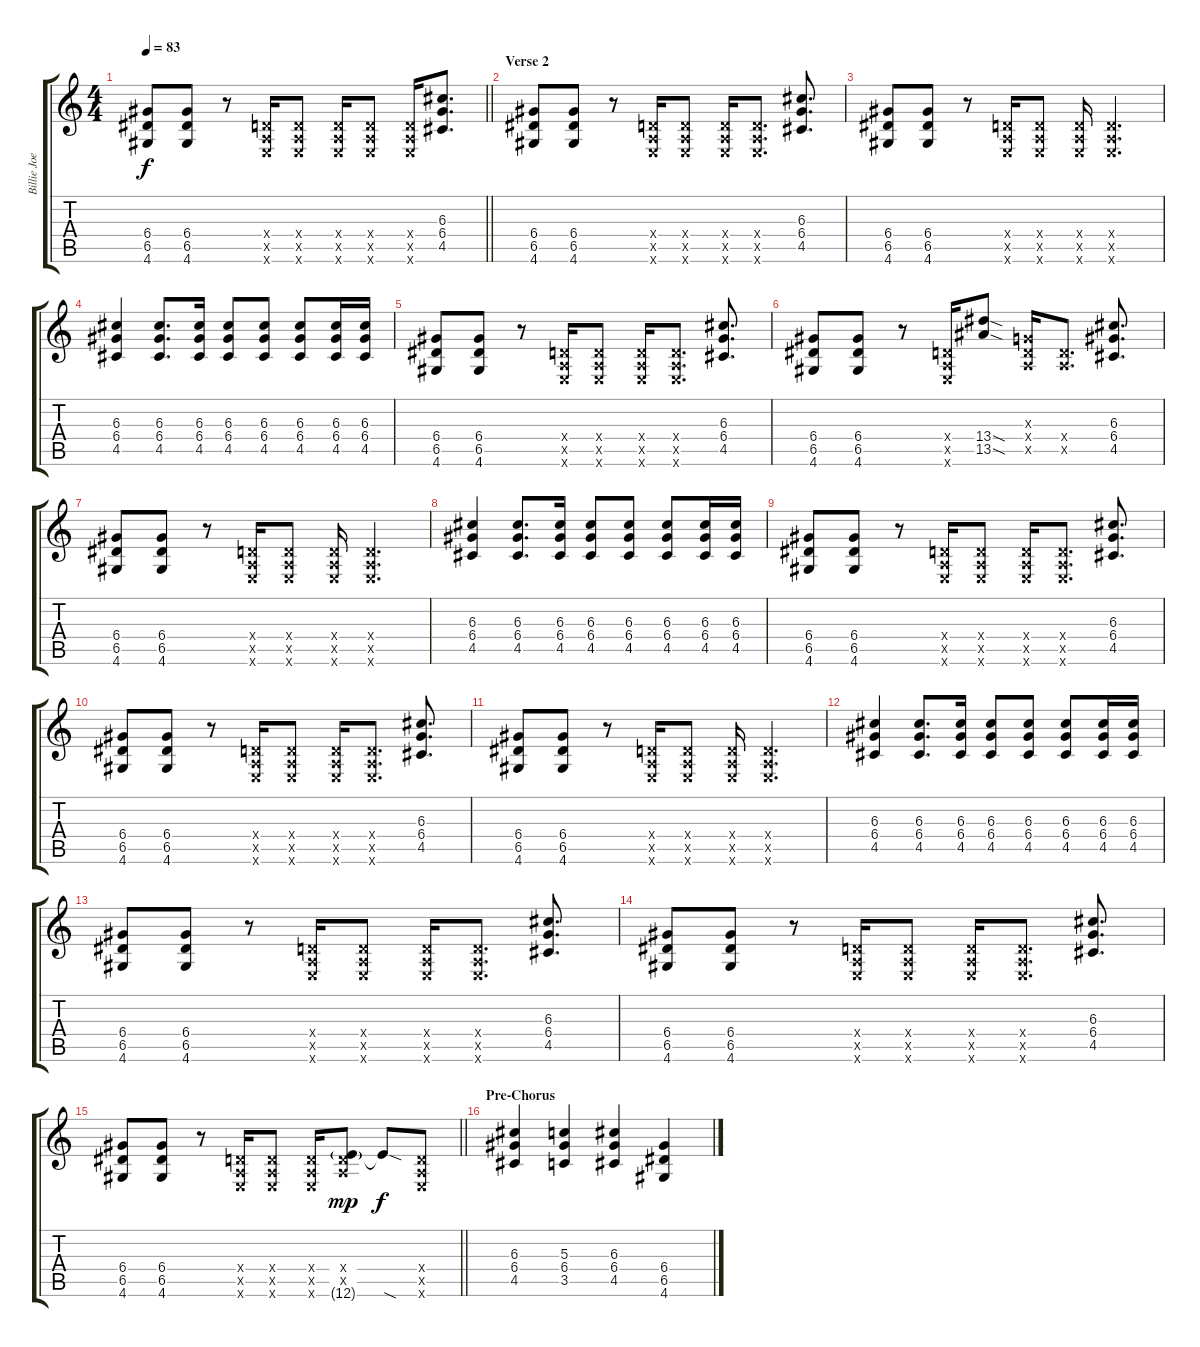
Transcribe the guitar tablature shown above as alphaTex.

\track ("Billie Joe Armstrong [Guitar]" "Billie Joe") {instrument electricguitarclean}
\staff {score tabs}
\tuning (E4 B3 G3 D3 A2 E2) {hide}
\ts (4 4)
\tempo 83
\clef g2
\barLineRight lightlight
\ks c
(6.4 6.5 4.6).8{dy f} (6.4 6.5 4.6).8 r.8 (0.4{x} 0.5{x} 0.6{x}).16 (0.4{x} 0.5{x} 0.6{x}).8 (0.4{x} 0.5{x} 0.6{x}).16 (0.4{x} 0.5{x} 0.6{x}).8 (0.4{x} 0.5{x} 0.6{x}).16 (6.3 6.4 4.5).8{d} |
\section ("" "Verse 2")
(6.4 6.5 4.6).8 (6.4 6.5 4.6).8 r.8 (0.4{x} 0.5{x} 0.6{x}).16 (0.4{x} 0.5{x} 0.6{x}).8 (0.4{x} 0.5{x} 0.6{x}).16 (0.4{x} 0.5{x} 0.6{x}).8{d} (6.3 6.4 4.5).8{d} |
(6.4 6.5 4.6).8 (6.4 6.5 4.6).8 r.8 (0.4{x} 0.5{x} 0.6{x}).16 (0.4{x} 0.5{x} 0.6{x}).8 (0.4{x} 0.5{x} 0.6{x}).16 (0.4{x} 0.5{x} 0.6{x}).4{d} |
(6.3 6.4 4.5).4 (6.3 6.4 4.5).8{d} (6.3 6.4 4.5).16 (6.3 6.4 4.5).8 (6.3 6.4 4.5).8 (6.3 6.4 4.5).8 (6.3 6.4 4.5).16 (6.3 6.4 4.5).16 |
(6.4 6.5 4.6).8 (6.4 6.5 4.6).8 r.8 (0.4{x} 0.5{x} 0.6{x}).16 (0.4{x} 0.5{x} 0.6{x}).8 (0.4{x} 0.5{x} 0.6{x}).16 (0.4{x} 0.5{x} 0.6{x}).8{d} (6.3 6.4 4.5).8{d} |
(6.4 6.5 4.6).8 (6.4 6.5 4.6).8 r.8 (0.4{x} 0.5{x} 0.6{x}).16 (13.4{sod} 13.5{sod}).8 (0.3{x} 0.4{x} 0.5{x}).16 (0.4{x} 0.5{x}).8{d} (6.3 6.4 4.5).8{d} |
(6.4 6.5 4.6).8 (6.4 6.5 4.6).8 r.8 (0.4{x} 0.5{x} 0.6{x}).16 (0.4{x} 0.5{x} 0.6{x}).8 (0.4{x} 0.5{x} 0.6{x}).16 (0.4{x} 0.5{x} 0.6{x}).4{d} |
(6.3 6.4 4.5).4 (6.3 6.4 4.5).8{d} (6.3 6.4 4.5).16 (6.3 6.4 4.5).8 (6.3 6.4 4.5).8 (6.3 6.4 4.5).8 (6.3 6.4 4.5).16 (6.3 6.4 4.5).16 |
(6.4 6.5 4.6).8 (6.4 6.5 4.6).8 r.8 (0.4{x} 0.5{x} 0.6{x}).16 (0.4{x} 0.5{x} 0.6{x}).8 (0.4{x} 0.5{x} 0.6{x}).16 (0.4{x} 0.5{x} 0.6{x}).8{d} (6.3 6.4 4.5).8{d} |
(6.4 6.5 4.6).8 (6.4 6.5 4.6).8 r.8 (0.4{x} 0.5{x} 0.6{x}).16 (0.4{x} 0.5{x} 0.6{x}).8 (0.4{x} 0.5{x} 0.6{x}).16 (0.4{x} 0.5{x} 0.6{x}).8{d} (6.3 6.4 4.5).8{d} |
(6.4 6.5 4.6).8 (6.4 6.5 4.6).8 r.8 (0.4{x} 0.5{x} 0.6{x}).16 (0.4{x} 0.5{x} 0.6{x}).8 (0.4{x} 0.5{x} 0.6{x}).16 (0.4{x} 0.5{x} 0.6{x}).4{d} |
(6.3 6.4 4.5).4 (6.3 6.4 4.5).8{d} (6.3 6.4 4.5).16 (6.3 6.4 4.5).8 (6.3 6.4 4.5).8 (6.3 6.4 4.5).8 (6.3 6.4 4.5).16 (6.3 6.4 4.5).16 |
(6.4 6.5 4.6).8 (6.4 6.5 4.6).8 r.8 (0.4{x} 0.5{x} 0.6{x}).16 (0.4{x} 0.5{x} 0.6{x}).8 (0.4{x} 0.5{x} 0.6{x}).16 (0.4{x} 0.5{x} 0.6{x}).8{d} (6.3 6.4 4.5).8{d} |
(6.4 6.5 4.6).8 (6.4 6.5 4.6).8 r.8 (0.4{x} 0.5{x} 0.6{x}).16 (0.4{x} 0.5{x} 0.6{x}).8 (0.4{x} 0.5{x} 0.6{x}).16 (0.4{x} 0.5{x} 0.6{x}).8{d} (6.3 6.4 4.5).8{d} |
\barLineRight lightlight
(6.4 6.5 4.6).8 (6.4 6.5 4.6).8 r.8 (0.4{x} 0.5{x} 0.6{x}).16 (0.4{x} 0.5{x} 0.6{x}).8 (0.4{x} 0.5{x} 0.6{x}).16 (0.4{x} 0.5{x} 12.6{g}).8{dy mp} 12.6{sod t}.8{dy f} (0.4{x} 0.5{x} 0.6{x}).8 |
\section ("" "Pre-Chorus")
(6.3 6.4 4.5).4 (5.3 6.4 3.5).4 (6.3 6.4 4.5).4 (6.4 6.5 4.6).4
